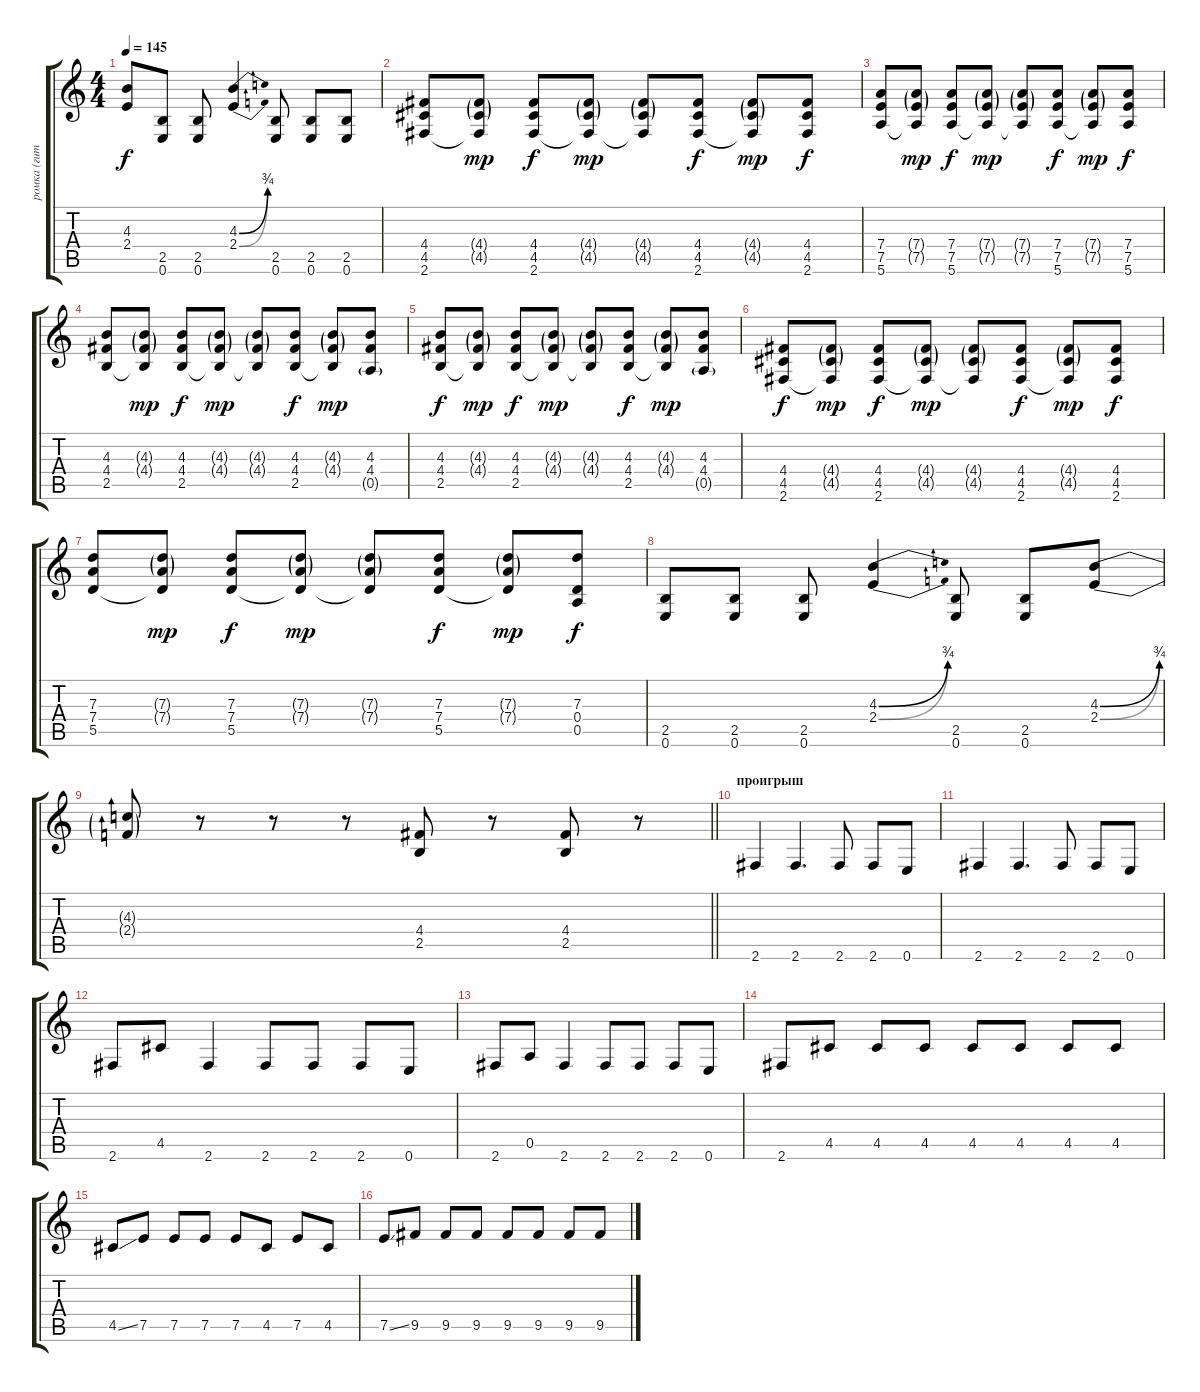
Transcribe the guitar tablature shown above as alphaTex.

\track ("ромка (гитара)" "ромка (гит") {instrument distortionguitar}
\staff {score tabs}
\tuning (E4 B3 G3 D3 A2 E2) {hide}
\ts (4 4)
\tempo 145
\clef g2
\ks c
(4.3{t} 2.4{t}).8{dy f} (2.5 0.6).8 (2.5 0.6).8 (4.3{be (bend 0 0 60 3)} 2.4{be (bend 0 0 60 3)}).4 (2.5 0.6).8 (2.5 0.6).8 (2.5 0.6).8 |
(4.4 4.5 2.6).8 (4.4{g} 4.5{g} 2.6{t}).8{dy mp} (4.4 4.5 2.6).8{dy f} (4.4{g} 4.5{g} 2.6{t}).8{dy mp} (4.4{g} 4.5{g} 2.6{t}).8 (4.4 4.5 2.6).8{dy f} (4.4{g} 4.5{g} 2.6{t}).8{dy mp} (4.4 4.5 2.6).8{dy f} |
(7.4 7.5 5.6).8 (7.4{g} 7.5{g} 5.6{t}).8{dy mp} (7.4 7.5 5.6).8{dy f} (7.4{g} 7.5{g} 5.6{t}).8{dy mp} (7.4{g} 7.5{g} 5.6{t}).8 (7.4 7.5 5.6).8{dy f} (7.4{g} 7.5{g} 5.6{t}).8{dy mp} (7.4 7.5 5.6).8{dy f} |
(4.3 4.4 2.5).8 (4.3{g} 4.4{g} 2.5{t}).8{dy mp} (4.3 4.4 2.5).8{dy f} (4.3{g} 4.4{g} 2.5{t}).8{dy mp} (4.3{g} 4.4{g} 2.5{t}).8 (4.3 4.4 2.5).8{dy f} (4.3{g} 4.4{g} 2.5{t}).8{dy mp} (4.3 4.4 0.5{g}).8 |
(4.3 4.4 2.5).8{dy f} (4.3{g} 4.4{g} 2.5{t}).8{dy mp} (4.3 4.4 2.5).8{dy f} (4.3{g} 4.4{g} 2.5{t}).8{dy mp} (4.3{g} 4.4{g} 2.5{t}).8 (4.3 4.4 2.5).8{dy f} (4.3{g} 4.4{g} 2.5{t}).8{dy mp} (4.3 4.4 0.5{g}).8 |
(4.4 4.5 2.6).8{dy f} (4.4{g} 4.5{g} 2.6{t}).8{dy mp} (4.4 4.5 2.6).8{dy f} (4.4{g} 4.5{g} 2.6{t}).8{dy mp} (4.4{g} 4.5{g} 2.6{t}).8 (4.4 4.5 2.6).8{dy f} (4.4{g} 4.5{g} 2.6{t}).8{dy mp} (4.4 4.5 2.6).8{dy f} |
(7.3 7.4 5.5).8 (7.3{g} 7.4{g} 5.5{t}).8{dy mp} (7.3 7.4 5.5).8{dy f} (7.3{g} 7.4{g} 5.5{t}).8{dy mp} (7.3{g} 7.4{g} 5.5{t}).8 (7.3 7.4 5.5).8{dy f} (7.3{g} 7.4{g} 5.5{t}).8{dy mp} (7.3 0.4 0.5).8{dy f} |
(2.5 0.6).8 (2.5 0.6).8 (2.5 0.6).8 (4.3{be (bend 0 0 60 3)} 2.4{be (bend 0 0 60 3)}).4 (2.5 0.6).8 (2.5 0.6).8 (4.3{be (bend 0 0 60 3)} 2.4{be (bend 0 0 60 3)}).8 |
\barLineRight lightlight
(4.3{t} 2.4{t}).8 r.8 r.8 r.8 (4.4 2.5).8 r.8 (4.4 2.5).8 r.8 |
\section ("" "проигрыш")
2.6.4 2.6.4{d} 2.6.8 2.6.8 0.6.8 |
2.6.4 2.6.4{d} 2.6.8 2.6.8 0.6.8 |
2.6.8 4.5.8 2.6.4 2.6.8 2.6.8 2.6.8 0.6.8 |
2.6.8 0.5.8 2.6.4 2.6.8 2.6.8 2.6.8 0.6.8 |
2.6.8 4.5.8 4.5.8 4.5.8 4.5.8 4.5.8 4.5.8 4.5.8 |
4.5{ss}.8 7.5.8 7.5.8 7.5.8 7.5.8 4.5.8 7.5.8 4.5.8 |
7.5{ss}.8 9.5.8 9.5.8 9.5.8 9.5.8 9.5.8 9.5.8 9.5.8
